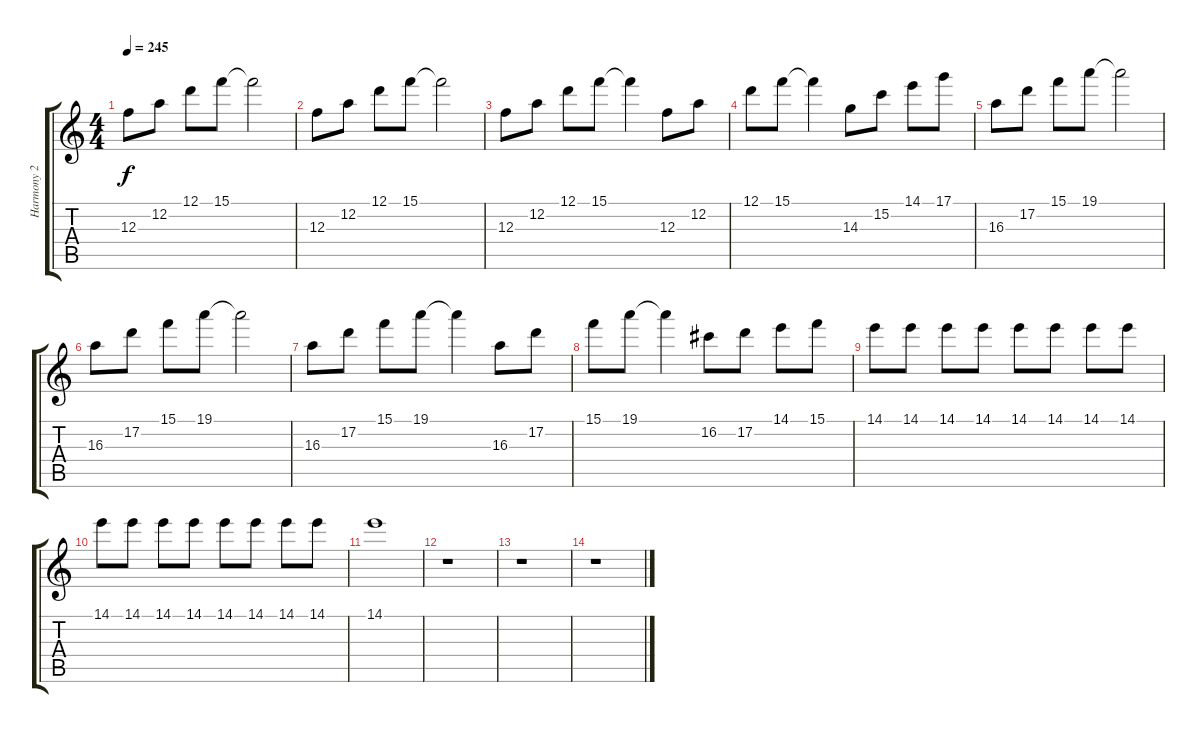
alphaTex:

\track ("Harmony 2" "Harmony 2") {instrument overdrivenguitar}
\staff {score tabs}
\tuning (D4 A3 F3 C3 G2 D2) {hide}
\ts (4 4)
\tempo 245
\clef g2
\ks aminor
12.3.8{dy f} 12.2.8 12.1.8 15.1.8 15.1{t}.2 |
12.3.8 12.2.8 12.1.8 15.1.8 15.1{t}.2 |
12.3.8 12.2.8 12.1.8 15.1.8 15.1{t}.4 12.3.8 12.2.8 |
12.1.8 15.1.8 15.1{t}.4 14.3.8 15.2.8 14.1.8 17.1.8 |
16.3.8 17.2.8 15.1.8 19.1.8 19.1{t}.2 |
16.3.8 17.2.8 15.1.8 19.1.8 19.1{t}.2 |
16.3.8 17.2.8 15.1.8 19.1.8 19.1{t}.4 16.3.8 17.2.8 |
15.1.8 19.1.8 19.1{t}.4 16.2.8 17.2.8 14.1.8 15.1.8 |
14.1.8 14.1.8 14.1.8 14.1.8 14.1.8 14.1.8 14.1.8 14.1.8 |
14.1.8 14.1.8 14.1.8 14.1.8 14.1.8 14.1.8 14.1.8 14.1.8 |
14.1.1 |
r.1 |
r.1 |
r.1
